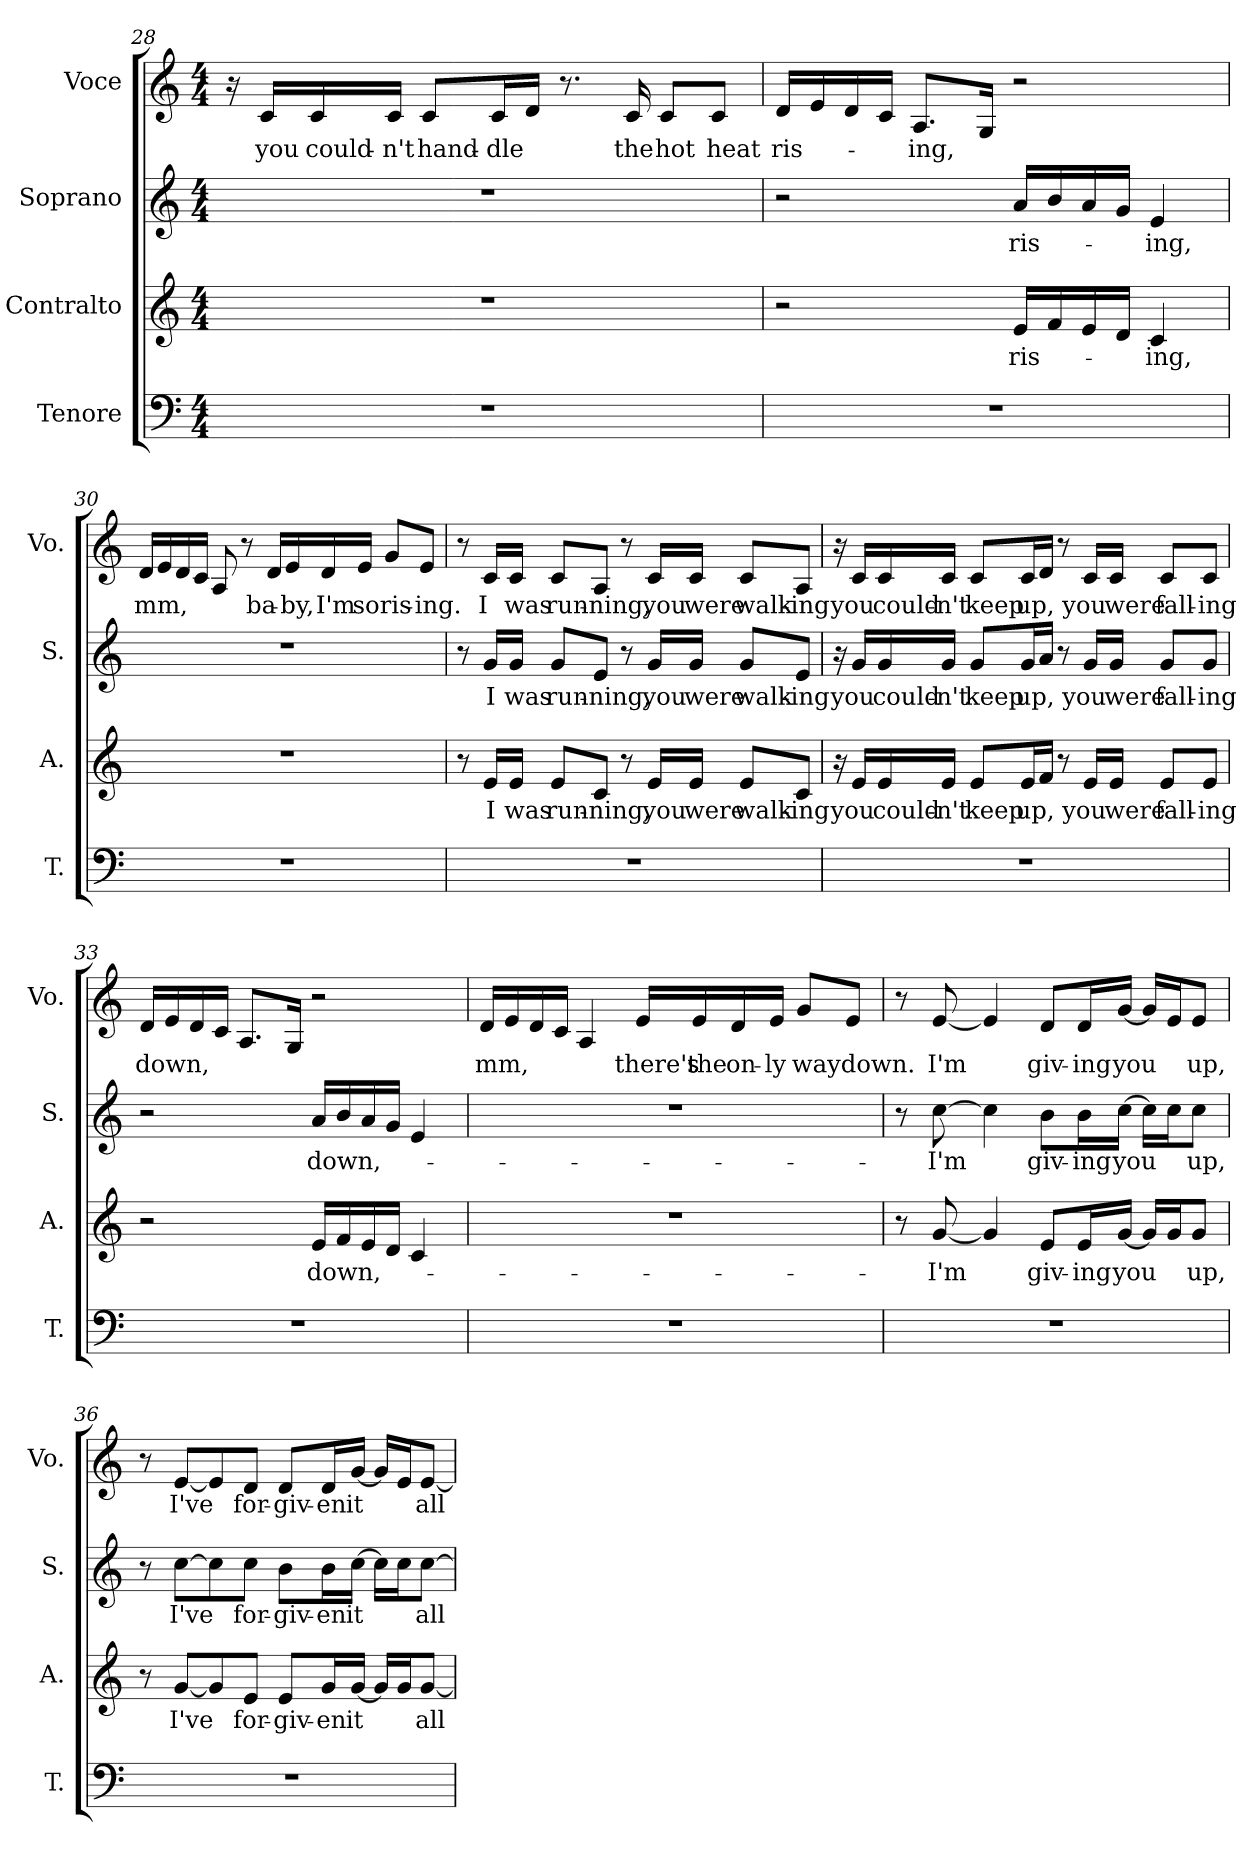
**kern	**kern	**text	**kern	**text	**kern	**text
*part4	*part3	*part3	*part2	*part2	*part1	*part1
*staff4	*staff3	*staff3	*staff2	*staff2	*staff1	*staff1
*I"Tenore	*I"Contralto	*	*I"Soprano	*	*I"Voce	*
*I'T.	*I'A.	*	*I'S.	*	*I'Vo.	*
!!LO:PB:g=z
*clefF4	*clefG2	*	*clefG2	*	*clefG2	*
*k[]	*k[]	*	*k[]	*	*k[]	*
*M4/4	*M4/4	*	*M4/4	*	*M4/4	*
=28	=28	=28	=28	=28	=28	=28
1r	1r	.	1r	.	16r	.
!	!	!	!	!	!	!LO:LY:b
.	.	.	.	.	16c/LL	you
!	!	!	!	!	!	!LO:LY:b
.	.	.	.	.	16c/	could-
!	!	!	!	!	!	!LO:LY:b
.	.	.	.	.	16c/JJ	-n't
!	!	!	!	!	!	!LO:LY:b
.	.	.	.	.	8c/L	hand-
!	!	!	!	!	!	!LO:LY:b
.	.	.	.	.	16c/L	-dle
.	.	.	.	.	16d/JJ	.
.	.	.	.	.	8.r	.
!	!	!	!	!	!	!LO:LY:b
.	.	.	.	.	16c/	the
!	!	!	!	!	!	!LO:LY:b
.	.	.	.	.	8c/L	hot
!	!	!	!	!	!	!LO:LY:b
.	.	.	.	.	8c/J	heat
!!LO:LB:g=z
=29	=29	=29	=29	=29	=29	=29
!	!	!	!	!	!	!LO:LY:b
1r	2r	.	2r	.	16d/LL	ris-
.	.	.	.	.	16e/	.
.	.	.	.	.	16d/	.
.	.	.	.	.	16c/JJ	.
!	!	!	!	!	!	!LO:LY:b
.	.	.	.	.	8.A/L	-ing,
.	.	.	.	.	16G/Jk	.
!	!	!LO:LY:b	!	!LO:LY:b	!	!
.	16e/LL	ris-	16a/LL	ris-	2r	.
.	16f/	.	16b/	.	.	.
.	16e/	.	16a/	.	.	.
.	16d/JJ	.	16g/JJ	.	.	.
!	!	!LO:LY:b	!	!LO:LY:b	!	!
.	4c/	-ing,	4e/	-ing,	.	.
=30	=30	=30	=30	=30	=30	=30
!	!	!	!	!	!	!LO:LY:b
1r	1r	.	1r	.	16d/LL	mm,
.	.	.	.	.	16e/	.
.	.	.	.	.	16d/	.
.	.	.	.	.	16c/JJ	.
.	.	.	.	.	8A/	.
.	.	.	.	.	8r	.
!	!	!	!	!	!	!LO:LY:b
.	.	.	.	.	16d/LL	ba-
!	!	!	!	!	!	!LO:LY:b
.	.	.	.	.	16e/	-by,
!	!	!	!	!	!	!LO:LY:b
.	.	.	.	.	16d/	I'm
!	!	!	!	!	!	!LO:LY:b
.	.	.	.	.	16e/JJ	so
!	!	!	!	!	!	!LO:LY:b
.	.	.	.	.	8g/L	ris-
!	!	!	!	!	!	!LO:LY:b
.	.	.	.	.	8e/J	-ing.
!!LO:LB:g=z
=31	=31	=31	=31	=31	=31	=31
1r	8r	.	8r	.	8r	.
!	!	!LO:LY:b	!	!LO:LY:b	!	!LO:LY:b
.	16e/LL	I	16g/LL	I	16c/LL	I
!	!	!LO:LY:b	!	!LO:LY:b	!	!LO:LY:b
.	16e/JJ	was	16g/JJ	was	16c/JJ	was
!	!	!LO:LY:b	!	!LO:LY:b	!	!LO:LY:b
.	8e/L	run-	8g/L	run-	8c/L	run-
!	!	!LO:LY:b	!	!LO:LY:b	!	!LO:LY:b
.	8c/J	-ning,	8e/J	-ning,	8A/J	-ning,
.	8r	.	8r	.	8r	.
!	!	!LO:LY:b	!	!LO:LY:b	!	!LO:LY:b
.	16e/LL	you	16g/LL	you	16c/LL	you
!	!	!LO:LY:b	!	!LO:LY:b	!	!LO:LY:b
.	16e/JJ	were	16g/JJ	were	16c/JJ	were
!	!	!LO:LY:b	!	!LO:LY:b	!	!LO:LY:b
.	8e/L	walk-	8g/L	walk-	8c/L	walk-
!	!	!LO:LY:b	!	!LO:LY:b	!	!LO:LY:b
.	8c/J	-ing	8e/J	-ing	8A/J	-ing
=32	=32	=32	=32	=32	=32	=32
1r	16r	.	16r	.	16r	.
!	!	!LO:LY:b	!	!LO:LY:b	!	!LO:LY:b
.	16e/LL	you	16g/LL	you	16c/LL	you
!	!	!LO:LY:b	!	!LO:LY:b	!	!LO:LY:b
.	16e/	could-	16g/	could-	16c/	could-
!	!	!LO:LY:b	!	!LO:LY:b	!	!LO:LY:b
.	16e/JJ	-n't	16g/JJ	-n't	16c/JJ	-n't
!	!	!LO:LY:b	!	!LO:LY:b	!	!LO:LY:b
.	8e/L	keep	8g/L	keep	8c/L	keep
!	!	!LO:LY:b	!	!LO:LY:b	!	!LO:LY:b
.	16e/L	up,	16g/L	up,	16c/L	up,
.	16f/JJ	.	16a/JJ	.	16d/JJ	.
.	8r	.	8r	.	8r	.
!	!	!LO:LY:b	!	!LO:LY:b	!	!LO:LY:b
.	16e/LL	you	16g/LL	you	16c/LL	you
!	!	!LO:LY:b	!	!LO:LY:b	!	!LO:LY:b
.	16e/JJ	were	16g/JJ	were	16c/JJ	were
!	!	!LO:LY:b	!	!LO:LY:b	!	!LO:LY:b
.	8e/L	fall-	8g/L	fall-	8c/L	fall-
!	!	!LO:LY:b	!	!LO:LY:b	!	!LO:LY:b
.	8e/J	-ing	8g/J	-ing	8c/J	-ing
!!LO:PB:g=z
=33	=33	=33	=33	=33	=33	=33
!	!	!	!	!	!	!LO:LY:b
1r	2r	.	2r	.	16d/LL	down,
.	.	.	.	.	16e/	.
.	.	.	.	.	16d/	.
.	.	.	.	.	16c/JJ	.
.	.	.	.	.	8.A/L	.
.	.	.	.	.	16G/Jk	.
!	!	!LO:LY:b	!	!LO:LY:b	!	!
.	16e/LL	down,-	16a/LL	down,-	2r	.
.	16f/	.	16b/	.	.	.
.	16e/	.	16a/	.	.	.
.	16d/JJ	.	16g/JJ	.	.	.
.	4c/	.	4e/	.	.	.
=34	=34	=34	=34	=34	=34	=34
!	!	!	!	!	!	!LO:LY:b
1r	1r	.	1r	.	16d/LL	mm,
.	.	.	.	.	16e/	.
.	.	.	.	.	16d/	.
.	.	.	.	.	16c/JJ	.
.	.	.	.	.	4A/	.
!	!	!	!	!	!	!LO:LY:b
.	.	.	.	.	16e/LL	there's
!	!	!	!	!	!	!LO:LY:b
.	.	.	.	.	16e/	the
!	!	!	!	!	!	!LO:LY:b
.	.	.	.	.	16d/	on-
!	!	!	!	!	!	!LO:LY:b
.	.	.	.	.	16e/JJ	-ly
!	!	!	!	!	!	!LO:LY:b
.	.	.	.	.	8g/L	way
!	!	!	!	!	!	!LO:LY:b
.	.	.	.	.	8e/J	down.
!!LO:LB:g=z
=35	=35	=35	=35	=35	=35	=35
1r	8r	.	8r	.	8r	.
!	!	!LO:LY:b	!	!LO:LY:b	!	!LO:LY:b
.	[8g/	I'm	[8cc\	I'm	[8e/	I'm
.	4g/]	.	4cc\]	.	4e/]	.
!	!	!LO:LY:b	!	!LO:LY:b	!	!LO:LY:b
.	8e/L	giv-	8b\L	giv-	8d/L	giv-
!	!	!LO:LY:b	!	!LO:LY:b	!	!LO:LY:b
.	16e/L	-ing	16b\L	-ing	16d/L	-ing
!	!	!LO:LY:b	!	!LO:LY:b	!	!LO:LY:b
.	[16g/JJ	you	[16cc\JJ	you	[16g/JJ	you
.	16g/LL]	.	16cc\LL]	.	16g/LL]	.
.	16g/J	.	16cc\J	.	16e/J	.
!	!	!LO:LY:b	!	!LO:LY:b	!	!LO:LY:b
.	8g/J	up,	8cc\J	up,	8e/J	up,
=36	=36	=36	=36	=36	=36	=36
1r	8r	.	8r	.	8r	.
!	!	!LO:LY:b	!	!LO:LY:b	!	!LO:LY:b
.	[8g/L	I've	[8cc\L	I've	[8e/L	I've
.	8g/]	.	8cc\]	.	8e/]	.
!	!	!LO:LY:b	!	!LO:LY:b	!	!LO:LY:b
.	8e/J	for-	8cc\J	for-	8d/J	for-
!	!	!LO:LY:b	!	!LO:LY:b	!	!LO:LY:b
.	8e/L	-giv-	8b\L	-giv-	8d/L	-giv-
!	!	!LO:LY:b	!	!LO:LY:b	!	!LO:LY:b
.	16g/L	-en	16b\L	-en	16d/L	-en
!	!	!LO:LY:b	!	!LO:LY:b	!	!LO:LY:b
.	[16g/JJ	it	[16cc\JJ	it	[16g/JJ	it
.	16g/LL]	.	16cc\LL]	.	16g/LL]	.
.	16g/J	.	16cc\J	.	16e/J	.
!	!	!LO:LY:b	!	!LO:LY:b	!	!LO:LY:b
.	[8g/J	all	[8cc\J	all	[8e/J	all
=	=	=	=	=	=	=
*-	*-	*-	*-	*-	*-	*-
